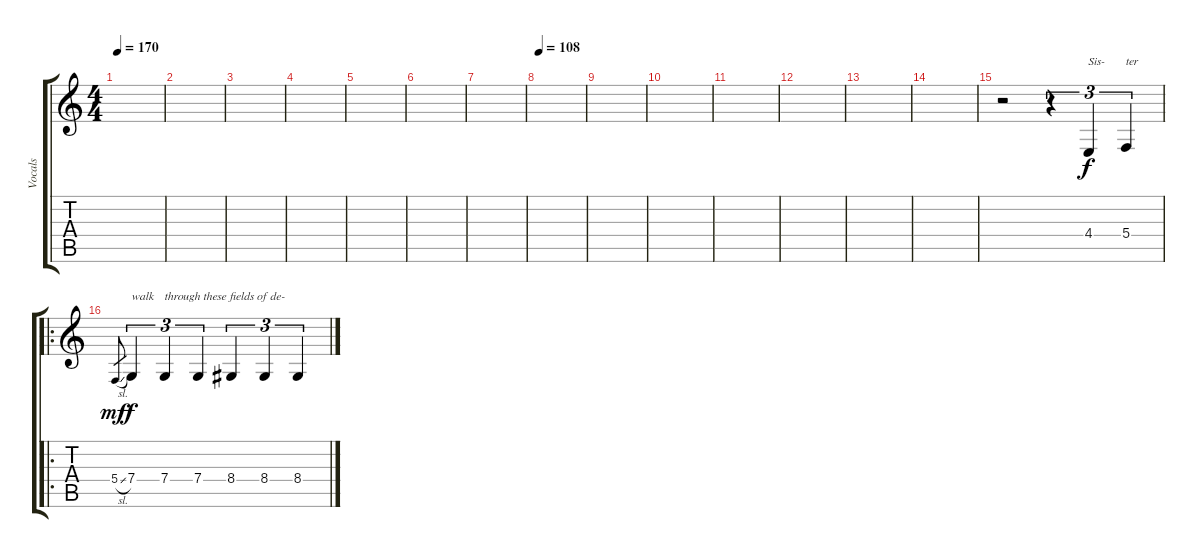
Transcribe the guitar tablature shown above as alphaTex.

\track ("Vocals" "Vocals") {instrument lead6voice}
\staff {score tabs}
\tuning (D4 C4 G3 C3 G2 C2) {hide}
\ts (4 4)
\tempo 170
\clef g2
\ks c
|
|
|
|
|
|
|
\tempo 108
|
|
|
|
|
|
|
r.2 r.4{tu (3 2)} 4.4.4{tu (3 2) txt "Sis-"} 5.4.4{tu (3 2) txt "ter"} |
\ro
5.4{sl}.8{gr dy mf} 7.4.4{tu (3 2) txt "walk" dy f} 7.4.4{tu (3 2) txt "through these fields of de-"} 7.4.4{tu (3 2)} 8.4.4{tu (3 2)} 8.4.4{tu (3 2)} 8.4.4{tu (3 2)}
